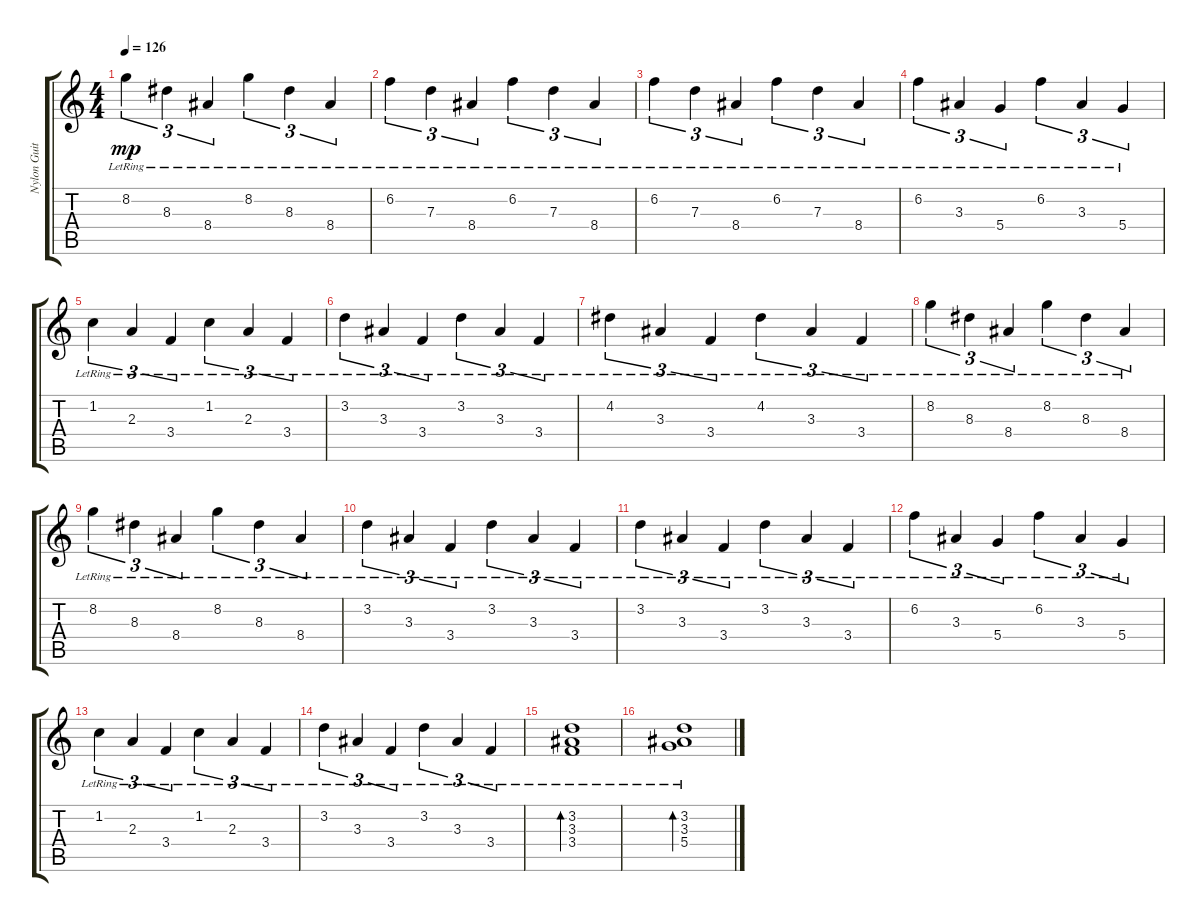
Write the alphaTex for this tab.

\track ("Nylon Guitar" "Nylon Guit") {instrument acousticguitarsteel}
\staff {score tabs}
\tuning (E4 B3 G3 D3 A2 E2) {hide}
\ts (4 4)
\tempo 126
\clef g2
\ks c
8.2{lr}.4{tu (3 2) dy mp} 8.3{lr}.4{tu (3 2)} 8.4{lr}.4{tu (3 2)} 8.2{lr}.4{tu (3 2)} 8.3{lr}.4{tu (3 2)} 8.4{lr}.4{tu (3 2)} |
6.2{lr}.4{tu (3 2)} 7.3{lr}.4{tu (3 2)} 8.4{lr}.4{tu (3 2)} 6.2{lr}.4{tu (3 2)} 7.3{lr}.4{tu (3 2)} 8.4{lr}.4{tu (3 2)} |
6.2{lr}.4{tu (3 2)} 7.3{lr}.4{tu (3 2)} 8.4{lr}.4{tu (3 2)} 6.2{lr}.4{tu (3 2)} 7.3{lr}.4{tu (3 2)} 8.4{lr}.4{tu (3 2)} |
6.2{lr}.4{tu (3 2)} 3.3{lr}.4{tu (3 2)} 5.4{lr}.4{tu (3 2)} 6.2{lr}.4{tu (3 2)} 3.3{lr}.4{tu (3 2)} 5.4{lr}.4{tu (3 2)} |
1.2{lr}.4{tu (3 2)} 2.3{lr}.4{tu (3 2)} 3.4{lr}.4{tu (3 2)} 1.2{lr}.4{tu (3 2)} 2.3{lr}.4{tu (3 2)} 3.4{lr}.4{tu (3 2)} |
3.2{lr}.4{tu (3 2)} 3.3{lr}.4{tu (3 2)} 3.4{lr}.4{tu (3 2)} 3.2{lr}.4{tu (3 2)} 3.3{lr}.4{tu (3 2)} 3.4{lr}.4{tu (3 2)} |
4.2{lr}.4{tu (3 2)} 3.3{lr}.4{tu (3 2)} 3.4{lr}.4{tu (3 2)} 4.2{lr}.4{tu (3 2)} 3.3{lr}.4{tu (3 2)} 3.4{lr}.4{tu (3 2)} |
8.2{lr}.4{tu (3 2)} 8.3{lr}.4{tu (3 2)} 8.4{lr}.4{tu (3 2)} 8.2{lr}.4{tu (3 2)} 8.3{lr}.4{tu (3 2)} 8.4{lr}.4{tu (3 2)} |
8.2{lr}.4{tu (3 2)} 8.3{lr}.4{tu (3 2)} 8.4{lr}.4{tu (3 2)} 8.2{lr}.4{tu (3 2)} 8.3{lr}.4{tu (3 2)} 8.4{lr}.4{tu (3 2)} |
3.2{lr}.4{tu (3 2)} 3.3{lr}.4{tu (3 2)} 3.4{lr}.4{tu (3 2)} 3.2{lr}.4{tu (3 2)} 3.3{lr}.4{tu (3 2)} 3.4{lr}.4{tu (3 2)} |
3.2{lr}.4{tu (3 2)} 3.3{lr}.4{tu (3 2)} 3.4{lr}.4{tu (3 2)} 3.2{lr}.4{tu (3 2)} 3.3{lr}.4{tu (3 2)} 3.4{lr}.4{tu (3 2)} |
6.2{lr}.4{tu (3 2)} 3.3{lr}.4{tu (3 2)} 5.4{lr}.4{tu (3 2)} 6.2{lr}.4{tu (3 2)} 3.3{lr}.4{tu (3 2)} 5.4{lr}.4{tu (3 2)} |
1.2{lr}.4{tu (3 2)} 2.3{lr}.4{tu (3 2)} 3.4{lr}.4{tu (3 2)} 1.2{lr}.4{tu (3 2)} 2.3{lr}.4{tu (3 2)} 3.4{lr}.4{tu (3 2)} |
3.2{lr}.4{tu (3 2)} 3.3{lr}.4{tu (3 2)} 3.4{lr}.4{tu (3 2)} 3.2{lr}.4{tu (3 2)} 3.3{lr}.4{tu (3 2)} 3.4{lr}.4{tu (3 2)} |
(3.2{lr} 3.3{lr} 3.4{lr}).1{bd 120} |
(3.2{lr} 3.3{lr} 5.4{lr}).1{bd 120}
